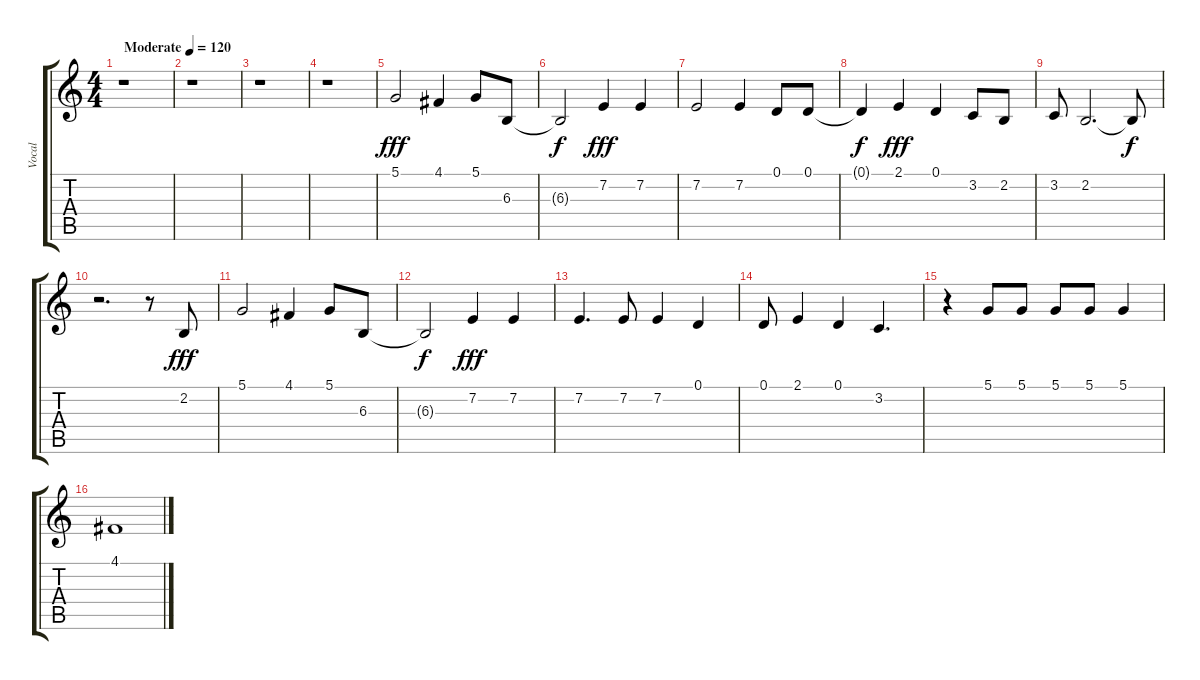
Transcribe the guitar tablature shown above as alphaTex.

\track ("Vocal" "Vocal") {instrument brightacousticpiano}
\staff {score tabs}
\tuning (D4 A3 F3 C3 G2 D2) {hide}
\ts (4 4)
\tempo (120 "Moderate")
\clef g2
\ks c
r.1{dy fff instrument brightacousticpiano} |
r.1 |
r.1 |
r.1 |
5.1.2 4.1.4 5.1.8 6.3.8 |
6.3{t}.2{dy f} 7.2.4{dy fff} 7.2.4 |
7.2.2 7.2.4 0.1.8 0.1.8 |
0.1{t}.4{dy f} 2.1.4{dy fff} 0.1.4 3.2.8 2.2.8 |
3.2.8 2.2.2{d} 2.2{t}.8{dy f} |
r.2{d} r.8 2.2.8{dy fff} |
5.1.2 4.1.4 5.1.8 6.3.8 |
6.3{t}.2{dy f} 7.2.4{dy fff} 7.2.4 |
7.2.4{d} 7.2.8 7.2.4 0.1.4 |
0.1.8 2.1.4 0.1.4 3.2.4{d} |
r.4 5.1.8 5.1.8 5.1.8 5.1.8 5.1.4 |
4.1.1
